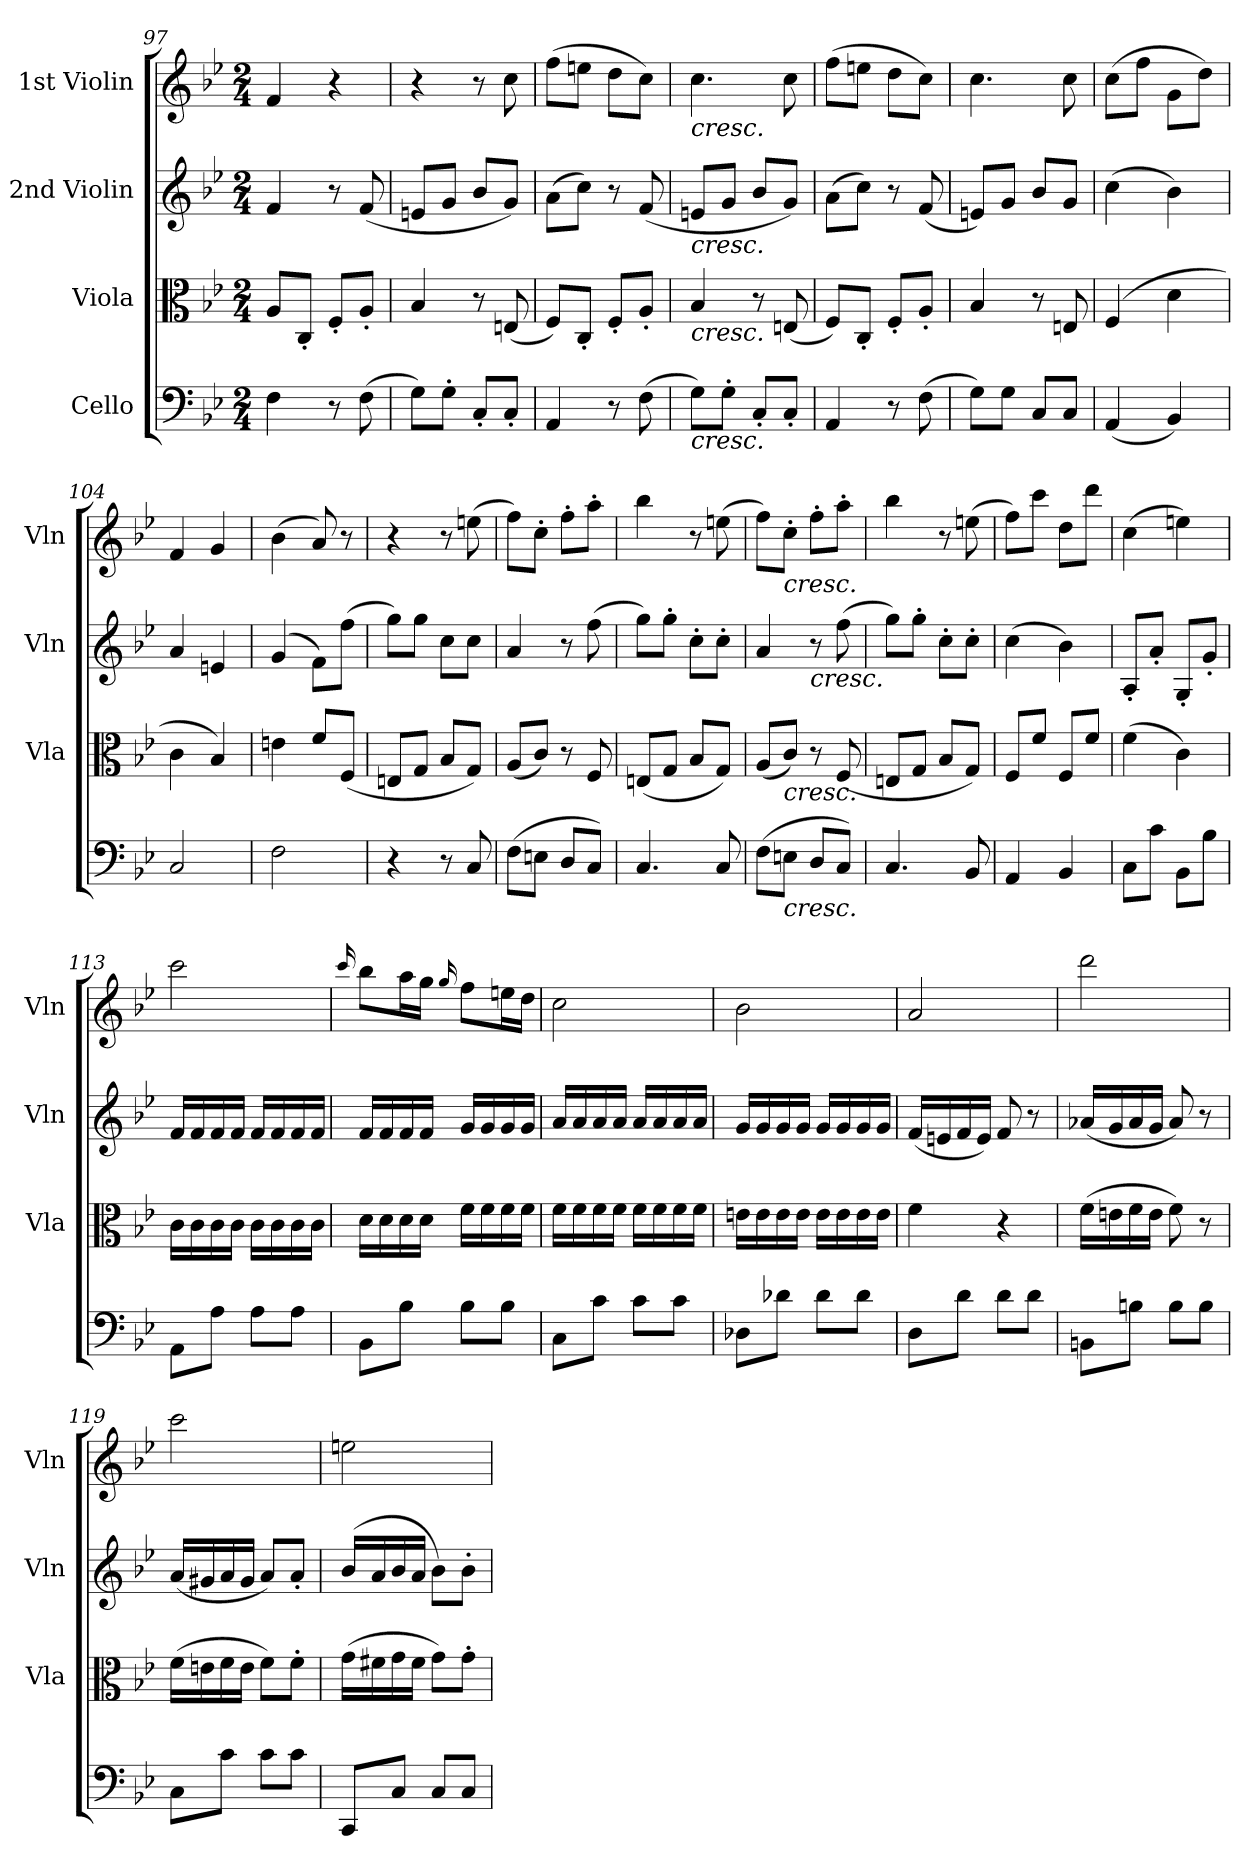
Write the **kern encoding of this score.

**kern	**kern	**kern	**kern
*part4	*part3	*part2	*part1
*staff4	*staff3	*staff2	*staff1
*I"Cello	*I"Viola	*I"2nd Violin	*I"1st Violin
*	*I'Vla	*I'Vln	*I'Vln
*clefF4	*clefC3	*clefG2	*clefG2
*k[b-e-]	*k[b-e-]	*k[b-e-]	*k[b-e-]
*B-:	*B-:	*B-:	*B-:
*M2/4	*M2/4	*M2/4	*M2/4
=97	=97	=97	=97
4F	8AL	4f	4f
.	8C'J	.	.
8r	8F'L	8r	4r
(8F	8A'J	(8f	.
=98	=98	=98	=98
8GL)	4B-	8enL	4r
8G'J	.	8gJ	.
8C'L	8r	8b-L	8r
8C'J	(8En	8gJ)	8cc
=99	=99	=99	=99
4AA	8FL)	(8aL	(8ffL
.	8C'J	8ccJ)	8eenJ
8r	8F'L	8r	8ddL
(8F	8A'J	(8f	8ccJ)
=100	=100	=100	=100
!	!	!	!LO:TX:b:i:t=cresc.
!	!	!LO:TX:b:i:t=cresc.	!
!	!LO:TX:b:i:t=cresc.	!	!
!LO:TX:b:i:t=cresc.	!	!	!
8GL)	4B-	8enL	4.cc
8G'J	.	8gJ	.
8C'L	8r	8b-L	.
8C'J	(8En	8gJ)	8cc
=101	=101	=101	=101
4AA	8FL)	(8aL	(8ffL
.	8C'J	8ccJ)	8eenJ
8r	8F'L	8r	8ddL
(8F	8A'J	(8f	8ccJ)
=102	=102	=102	=102
8GL)	4B-	8enL)	4.cc
8GJ	.	8gJ	.
8CL	8r	8b-L	.
8CJ	8En	8gJ	8cc
=103	=103	=103	=103
(4AA	(4F	(4cc	(8ccL
.	.	.	8ffJ
4BB-)	4d	4b-)	8gL
.	.	.	8ddJ)
=104	=104	=104	=104
2C	4c	4a	4f
.	4B-)	4en	4g
=105	=105	=105	=105
2F	4en	(4g	(4b-
.	8fL	8fL)	8a)
.	(8FJ	(8ffJ	8r
=106	=106	=106	=106
4r	8EnL	8ggL)	4r
.	8GJ	8ggJ	.
8r	8B-L	8ccL	8r
8C	8GJ)	8ccJ	(8een
=107	=107	=107	=107
(8FL	(8AL	4a	8ffL)
8EnJ	8cJ)	.	8cc'J
8DL	8r	8r	8ff'L
8CJ)	8F	(8ff	8aa'J
=108	=108	=108	=108
4.C	(8EnL	8ggL)	4bb-
.	8GJ	8gg'J	.
.	8B-L	8cc'L	8r
8C	8GJ)	8cc'J	(8een
=109	=109	=109	=109
(8FL	(8AL	4a	8ffL)
!	!	!	!LO:TX:b:i:t=cresc.
!	!LO:TX:b:i:t=cresc.	!	!
!LO:TX:b:i:t=cresc.	!	!	!
8EnJ	8cJ)	.	8cc'J
!	!	!LO:TX:b:i:t=cresc.	!
8DL	8r	8r	8ff'L
8CJ)	(8F	(8ff	8aa'J
=110	=110	=110	=110
4.C	8EnL	8ggL)	4bb-
.	8GJ	8gg'J	.
.	8B-L	8cc'L	8r
8BB-	8GJ)	8cc'J	(8een
=111	=111	=111	=111
4AA	8FL	(4cc	8ffL)
.	8fJ	.	8cccJ
4BB-	8FL	4b-)	8ddL
.	8fJ	.	8dddJ
=112	=112	=112	=112
8CL	(4f	8A'L	(4cc
8cJ	.	8a'J	.
8BB-L	4c)	8G'L	4een)
8B-J	.	8g'J	.
=113	=113	=113	=113
8AAL	16cLL	16fLL	2ccc
.	16c	16f	.
8AJ	16c	16f	.
.	16cJJ	16fJJ	.
8AL	16cLL	16fLL	.
.	16c	16f	.
8AJ	16c	16f	.
.	16cJJ	16fJJ	.
=114	=114	=114	=114
.	.	.	16qqccc/
8BB-L	16dLL	16fLL	8bb-L
.	16d	16f	.
8B-J	16d	16f	16aaL
.	16dJJ	16fJJ	16ggJJ
.	.	.	16qqgg/
8B-L	16fLL	16gLL	8ffL
.	16f	16g	.
8B-J	16f	16g	16eenL
.	16fJJ	16gJJ	16ddJJ
=115	=115	=115	=115
8CL	16fLL	16aLL	2cc
.	16f	16a	.
8cJ	16f	16a	.
.	16fJJ	16aJJ	.
8cL	16fLL	16aLL	.
.	16f	16a	.
8cJ	16f	16a	.
.	16fJJ	16aJJ	.
=116	=116	=116	=116
8D-XL	16enLL	16gLL	2b-
.	16e	16g	.
8d-XJ	16e	16g	.
.	16eJJ	16gJJ	.
8d-L	16eLL	16gLL	.
.	16e	16g	.
8d-J	16e	16g	.
.	16eJJ	16gJJ	.
=117	=117	=117	=117
8DL	4f	(16fLL	2a
.	.	16en	.
8dJ	.	16f	.
.	.	16eJJ)	.
8dL	4r	8f	.
8dJ	.	8r	.
=118	=118	=118	=118
8BBnL	(16fLL	(16a-XLL	2ddd
.	16en	16g	.
8BnJ	16f	16a-	.
.	16eJJ	16gJJ	.
8BL	8f)	8a-)	.
8BJ	8r	8r	.
=119	=119	=119	=119
8CL	(16fLL	(16aLL	2ccc
.	16en	16g#X	.
8cJ	16f	16a	.
.	16eJJ	16g#JJ	.
8cL	8fL)	8aL)	.
8cJ	8f'J	8a'J	.
=120	=120	=120	=120
8CCL	(16gLL	(16b-LL	2een
.	16f#X	16a	.
8CJ	16g	16b-	.
.	16f#JJ	16aJJ	.
8CL	8gL)	8b-L)	.
8CJ	8g'J	8b-'J	.
=	=	=	=
*-	*-	*-	*-
